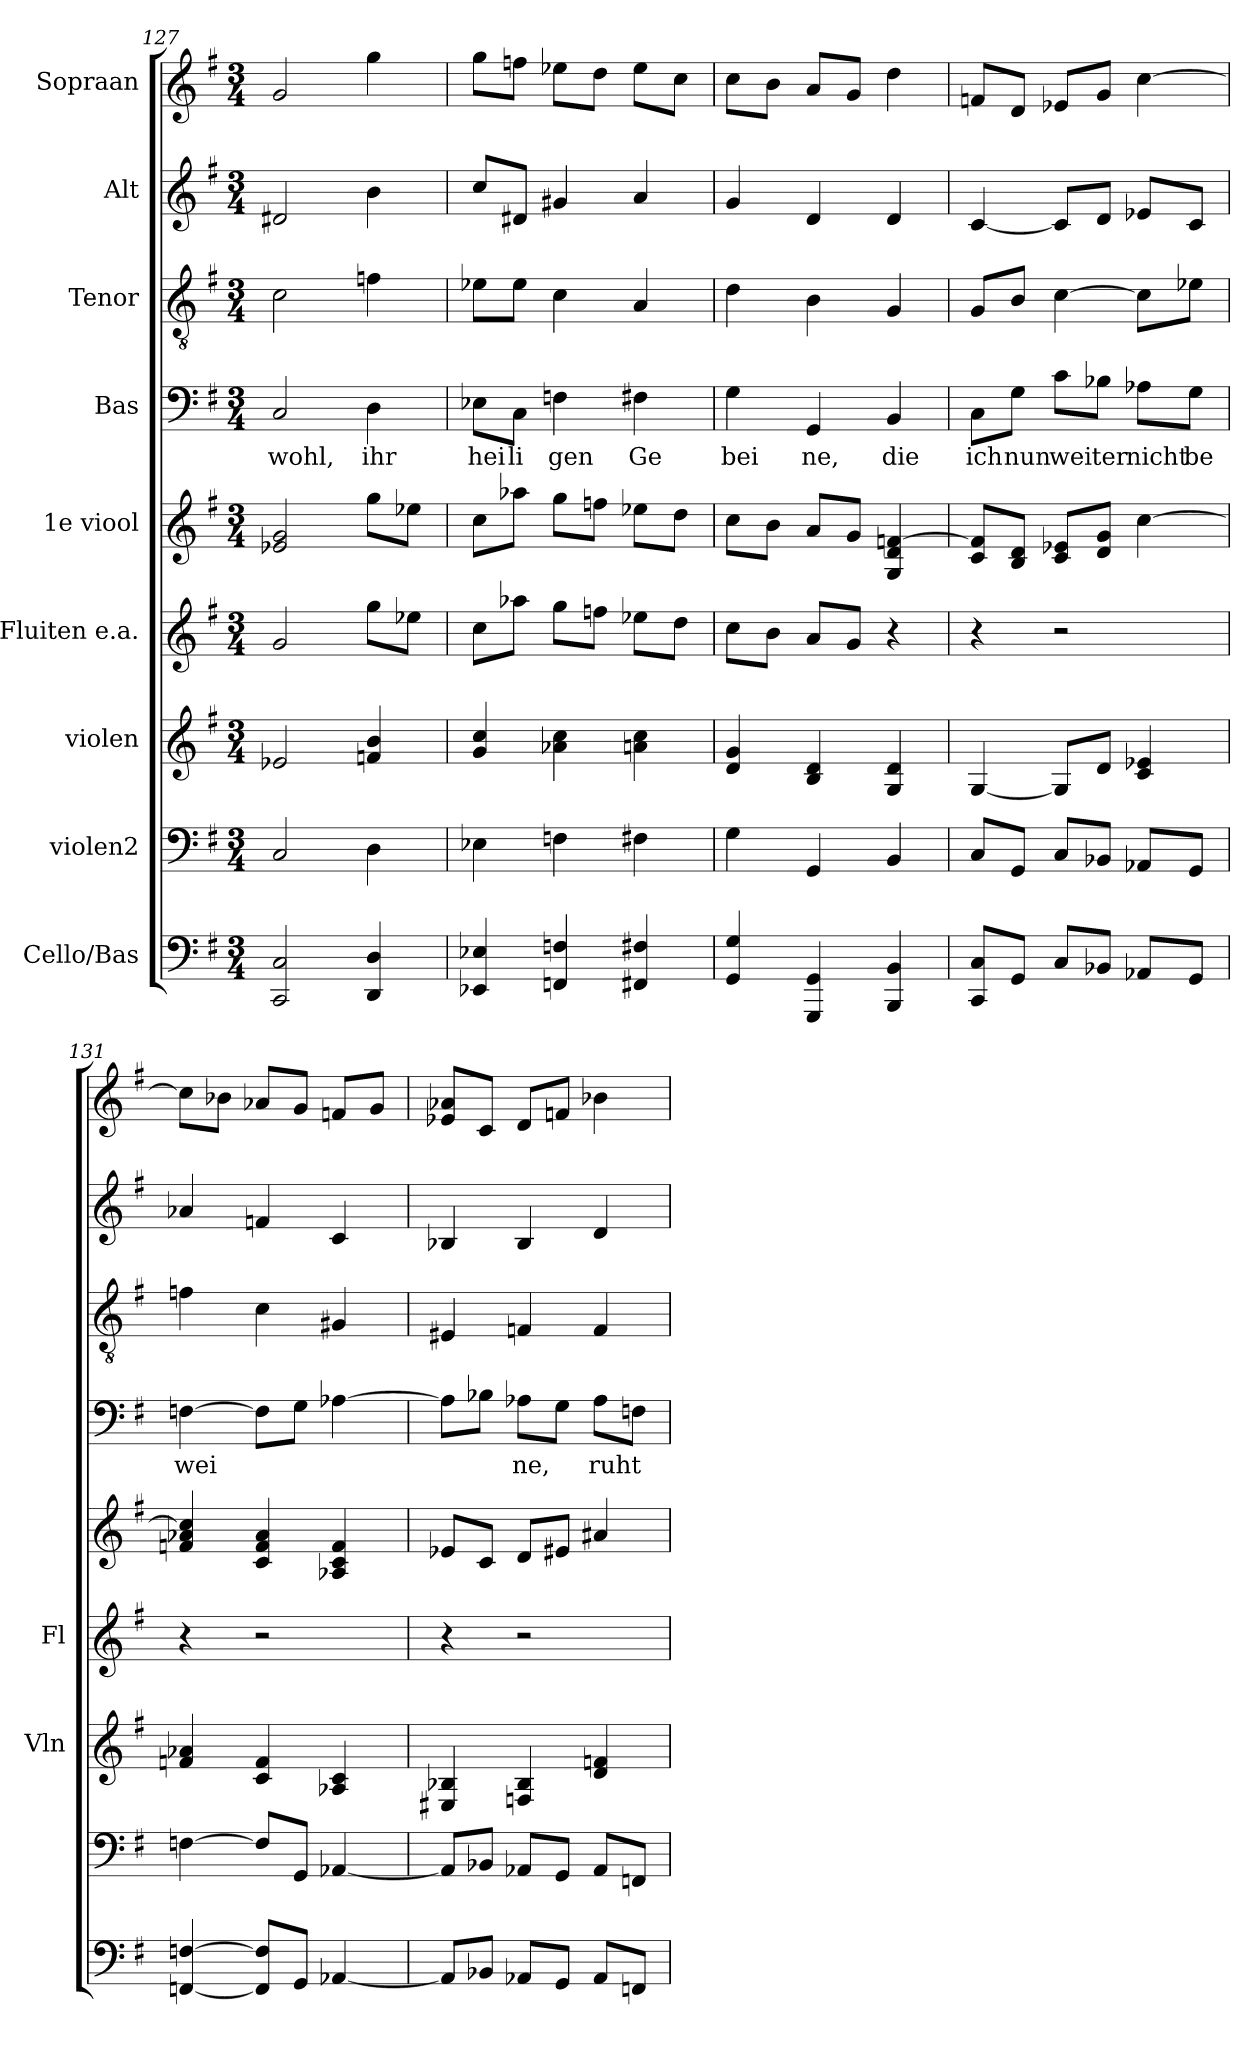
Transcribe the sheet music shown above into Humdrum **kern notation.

**kern	**kern	**kern	**kern	**kern	**kern	**text	**kern	**kern	**kern
*part9	*part8	*part7	*part6	*part5	*part4	*part4	*part3	*part2	*part1
*staff9	*staff8	*staff7	*staff6	*staff5	*staff4	*staff4	*staff3	*staff2	*staff1
*I"Cello/Bas	*I"violen2	*I"violen	*I"Fluiten e.a.	*I"1e viool	*I"Bas	*	*I"Tenor	*I"Alt	*I"Sopraan
*	*	*I'Vln	*I'Fl	*	*	*	*	*	*
*clefF4	*clefF4	*clefG2	*clefG2	*clefG2	*clefF4	*	*clefGv2	*clefG2	*clefG2
*k[f#]	*k[f#]	*k[f#]	*k[f#]	*k[f#]	*k[f#]	*	*k[f#]	*k[f#]	*k[f#]
*M3/4	*M3/4	*M3/4	*M3/4	*M3/4	*M3/4	*	*M3/4	*M3/4	*M3/4
=127	=127	=127	=127	=127	=127	=127	=127	=127	=127
2CC/ 2C/	2C/	2e-X/	2g/	2e-X/ 2g/	2Ci/	wohl,	2c\	2d#X/	2g/
4DD/ 4D/	4D\	4fn/ 4b/	8gg\L	8gg\L	4Di\	ihr	4fn\	4b\	4gg\
.	.	.	8ee-X\J	8ee-X\J	.	.	.	.	.
=128	=128	=128	=128	=128	=128	=128	=128	=128	=128
4EE-X/ 4E-X/	4E-X\	4g/ 4cc/	8cc\L	8cc\L	8E-Xi\L	hei	8e-X\L	8cc/L	8gg\L
.	.	.	8aa-X\J	8aa-X\J	8Ci\J	li	8e-\J	8d#X/J	8ffn\J
4FFn/ 4Fn/	4Fn\	4a-X\ 4cc\	8gg\L	8gg\L	4Fni\	gen	4c\	4g#X/	8ee-X\L
.	.	.	8ffn\J	8ffn\J	.	.	.	.	8dd\J
4FF#X/ 4F#X/	4F#X\	4an\ 4cc\	8ee-X\L	8ee-X\L	4F#Xi\	Ge	4A/	4a/	8ee-\L
.	.	.	8dd\J	8dd\J	.	.	.	.	8cc\J
=129	=129	=129	=129	=129	=129	=129	=129	=129	=129
4GG/ 4G/	4G\	4d/ 4g/	8cc\L	8cc\L	4Gi\	bei	4d\	4g/	8cc\L
.	.	.	8b\J	8b\J	.	.	.	.	8b\J
4GGG/ 4GG/	4GG/	4B/ 4d/	8a/L	8a/L	4GGi/	ne,	4B\	4d/	8a/L
.	.	.	8g/J	8g/J	.	.	.	.	8g/J
4BBB/ 4BB/	4BB/	4G/ 4d/	4r	4G/ 4d/ [4fn/	4BBi/	die	4G/	4d/	4dd\
!!LO:LB:g=z
=130	=130	=130	=130	=130	=130	=130	=130	=130	=130
8CC/ 8C/L	8C/L	[4G/	4r	8c/ 8f/]L	8Ci\L	ich	8G/L	[4c/	8fn/L
8GG/J	8GG/J	.	.	8B/ 8d/J	8Gi\J	nun	8B/J	.	8d/J
8C/L	8C/L	8G/L]	2r	8c/ 8e-X/L	8ci\L	wei	[4c\	8c/L]	8e-X/L
8BB-X/J	8BB-X/J	8d/J	.	8d/ 8g/J	8B-Xi\J	ter	.	8d/J	8g/J
8AA-X/L	8AA-X/L	4c/ 4e-X/	.	[4cc\	8A-Xi\L	nicht	8c\L]	8e-X/L	[4cc\
8GG/J	8GG/J	.	.	.	8Gi\J	be	8e-X\J	8c/J	.
=131	=131	=131	=131	=131	=131	=131	=131	=131	=131
[4FFn/ [4Fn/	[4Fn\	4fn/ 4a-X/	4r	4fn/ 4a-X/ 4cc/]	[4Fni\	wei	4fn\	4a-X/	8cc\L]
.	.	.	.	.	.	.	.	.	8b-X\J
8FF/] 8F/]L	8F\L]	4c/ 4f/	2r	4c/ 4f/ 4a-/	8Fi\L]	.	4c\	4fn/	8a-X/L
8GG/J	8GG/J	.	.	.	8Gi\J	.	.	.	8g/J
[4AA-X/	[4AA-X/	4A-X/ 4c/	.	4A-X/ 4c/ 4f/	[4A-Xi\	.	4G#X/	4c/	8fn/L
.	.	.	.	.	.	.	.	.	8g/J
=132	=132	=132	=132	=132	=132	=132	=132	=132	=132
8AA-/L]	8AA-/L]	4E#X/ 4B-X/	4r	8e-X/L	8A-i\L]	.	4E#X/	4B-X/	8e-X/ 8a-X/L
8BB-X/J	8BB-X/J	.	.	8c/J	8B-Xi\J	.	.	.	8c/J
8AA-X/L	8AA-X/L	4Fn/ 4B-/	2r	8d/L	8A-Xi\L	ne,	4Fn/	4B-/	8d/L
8GG/J	8GG/J	.	.	8e#X/J	8Gi\J	.	.	.	8fn/J
8AA-/L	8AA-/L	4d/ 4fn/	.	4a#X/	8A-i\L	ruht	4F/	4d/	4b-X\
8FFn/J	8FFn/J	.	.	.	8Fni\J	.	.	.	.
=	=	=	=	=	=	=	=	=	=
*-	*-	*-	*-	*-	*-	*-	*-	*-	*-
